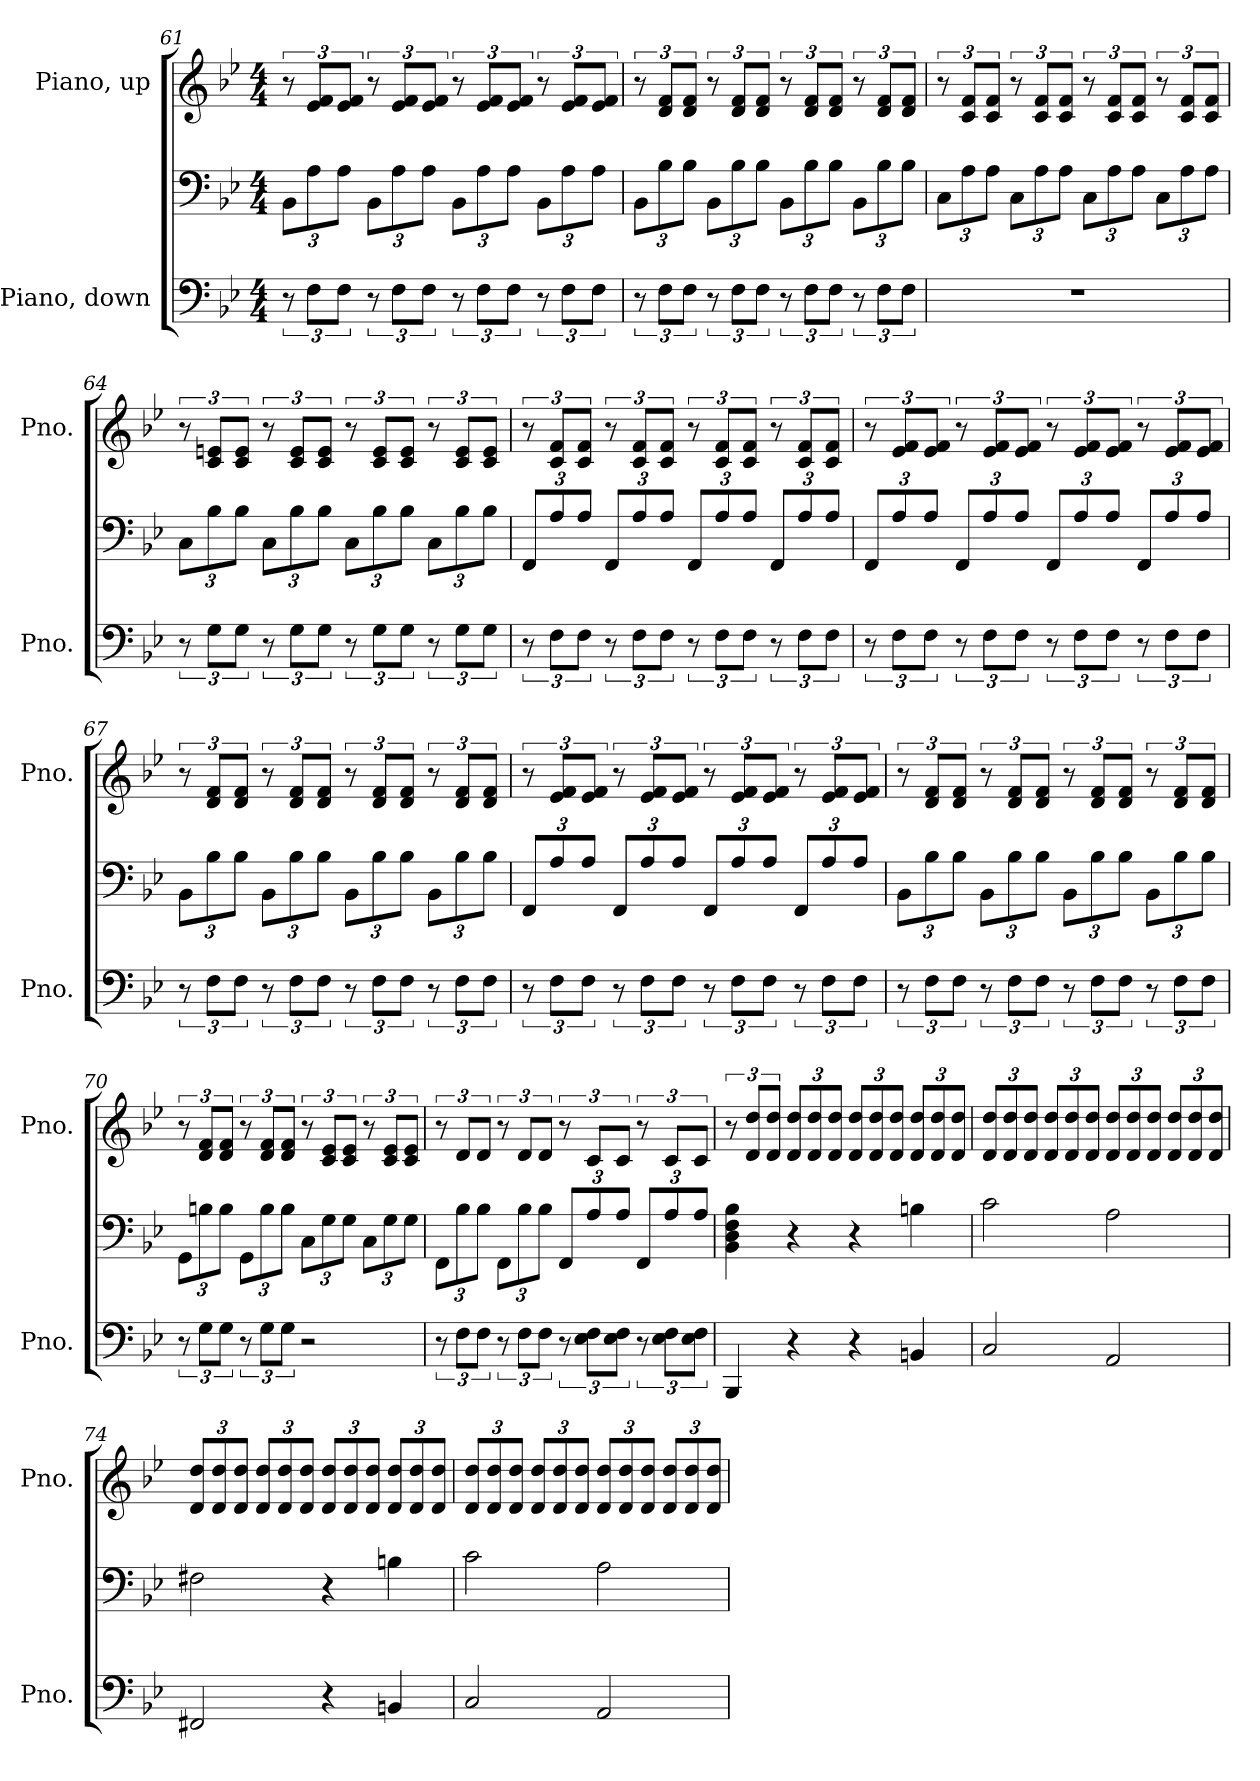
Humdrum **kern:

**kern	**kern	**kern
*part2	*part2	*part1
*staff3	*staff2	*staff1
*I"Piano, down	*	*I"Piano, up
*I'Pno.	*	*I'Pno.
!!LO:LB:g=z
*clefF4	*clefF4	*clefG2
*k[b-e-]	*k[b-e-]	*k[b-e-]
*M4/4	*M4/4	*M4/4
*	*Xbrackettup	*
=61	=61	=61
12r	12BB-\L	12r
12F\L	12A\	12e-/ 12f/L
12F\J	12A\J	12e-/ 12f/J
12r	12BB-\L	12r
12F\L	12A\	12e-/ 12f/L
12F\J	12A\J	12e-/ 12f/J
12r	12BB-\L	12r
12F\L	12A\	12e-/ 12f/L
12F\J	12A\J	12e-/ 12f/J
12r	12BB-\L	12r
12F\L	12A\	12e-/ 12f/L
12F\J	12A\J	12e-/ 12f/J
=62	=62	=62
12r	12BB-\L	12r
12F\L	12B-\	12d/ 12f/L
12F\J	12B-\J	12d/ 12f/J
12r	12BB-\L	12r
12F\L	12B-\	12d/ 12f/L
12F\J	12B-\J	12d/ 12f/J
12r	12BB-\L	12r
12F\L	12B-\	12d/ 12f/L
12F\J	12B-\J	12d/ 12f/J
12r	12BB-\L	12r
12F\L	12B-\	12d/ 12f/L
12F\J	12B-\J	12d/ 12f/J
=63	=63	=63
1r	12C\L	12r
.	12A\	12c/ 12f/L
.	12A\J	12c/ 12f/J
.	12C\L	12r
.	12A\	12c/ 12f/L
.	12A\J	12c/ 12f/J
.	12C\L	12r
.	12A\	12c/ 12f/L
.	12A\J	12c/ 12f/J
.	12C\L	12r
.	12A\	12c/ 12f/L
.	12A\J	12c/ 12f/J
!!LO:LB:g=z
=64	=64	=64
12r	12C\L	12r
12G\L	12B-\	12c/ 12en/L
12G\J	12B-\J	12c/ 12e/J
12r	12C\L	12r
12G\L	12B-\	12c/ 12e/L
12G\J	12B-\J	12c/ 12e/J
12r	12C\L	12r
12G\L	12B-\	12c/ 12e/L
12G\J	12B-\J	12c/ 12e/J
12r	12C\L	12r
12G\L	12B-\	12c/ 12e/L
12G\J	12B-\J	12c/ 12e/J
=65	=65	=65
12r	12FF/L	12r
12F\L	12A/	12c/ 12f/L
12F\J	12A/J	12c/ 12f/J
12r	12FF/L	12r
12F\L	12A/	12c/ 12f/L
12F\J	12A/J	12c/ 12f/J
12r	12FF/L	12r
12F\L	12A/	12c/ 12f/L
12F\J	12A/J	12c/ 12f/J
12r	12FF/L	12r
12F\L	12A/	12c/ 12f/L
12F\J	12A/J	12c/ 12f/J
!!LO:PB:g=z
=66	=66	=66
12r	12FF/L	12r
12F\L	12A/	12e-/ 12f/L
12F\J	12A/J	12e-/ 12f/J
12r	12FF/L	12r
12F\L	12A/	12e-/ 12f/L
12F\J	12A/J	12e-/ 12f/J
12r	12FF/L	12r
12F\L	12A/	12e-/ 12f/L
12F\J	12A/J	12e-/ 12f/J
12r	12FF/L	12r
12F\L	12A/	12e-/ 12f/L
12F\J	12A/J	12e-/ 12f/J
=67	=67	=67
12r	12BB-\L	12r
12F\L	12B-\	12d/ 12f/L
12F\J	12B-\J	12d/ 12f/J
12r	12BB-\L	12r
12F\L	12B-\	12d/ 12f/L
12F\J	12B-\J	12d/ 12f/J
12r	12BB-\L	12r
12F\L	12B-\	12d/ 12f/L
12F\J	12B-\J	12d/ 12f/J
12r	12BB-\L	12r
12F\L	12B-\	12d/ 12f/L
12F\J	12B-\J	12d/ 12f/J
!!LO:LB:g=z
=68	=68	=68
12r	12FF/L	12r
12F\L	12A/	12e-/ 12f/L
12F\J	12A/J	12e-/ 12f/J
12r	12FF/L	12r
12F\L	12A/	12e-/ 12f/L
12F\J	12A/J	12e-/ 12f/J
12r	12FF/L	12r
12F\L	12A/	12e-/ 12f/L
12F\J	12A/J	12e-/ 12f/J
12r	12FF/L	12r
12F\L	12A/	12e-/ 12f/L
12F\J	12A/J	12e-/ 12f/J
=69	=69	=69
12r	12BB-\L	12r
12F\L	12B-\	12d/ 12f/L
12F\J	12B-\J	12d/ 12f/J
12r	12BB-\L	12r
12F\L	12B-\	12d/ 12f/L
12F\J	12B-\J	12d/ 12f/J
12r	12BB-\L	12r
12F\L	12B-\	12d/ 12f/L
12F\J	12B-\J	12d/ 12f/J
12r	12BB-\L	12r
12F\L	12B-\	12d/ 12f/L
12F\J	12B-\J	12d/ 12f/J
=70	=70	=70
12r	12GG\L	12r
12G\L	12Bn\	12d/ 12f/L
12G\J	12B\J	12d/ 12f/J
12r	12GG\L	12r
12G\L	12B\	12d/ 12f/L
12G\J	12B\J	12d/ 12f/J
2r	12C\L	12r
.	12G\	12c/ 12e-/L
.	12G\J	12c/ 12e-/J
.	12C\L	12r
.	12G\	12c/ 12e-/L
.	12G\J	12c/ 12e-/J
!!LO:LB:g=z
=71	=71	=71
12r	12FF\L	12r
12F\L	12B-\	12d/L
12F\J	12B-\J	12d/J
12r	12FF\L	12r
12F\L	12B-\	12d/L
12F\J	12B-\J	12d/J
12r	12FF/L	12r
12E-\ 12F\L	12A/	12c/L
12E-\ 12F\J	12A/J	12c/J
12r	12FF/L	12r
12E-\ 12F\L	12A/	12c/L
12E-\ 12F\J	12A/J	12c/J
=72	=72	=72
4BBB-/	4BB-\ 4D\ 4F\ 4B-\	12r
.	.	12d/ 12dd/L
.	.	12d/ 12dd/J
*	*	*Xbrackettup
4r	4r	12d/ 12dd/L
.	.	12d/ 12dd/
.	.	12d/ 12dd/J
4r	4r	12d/ 12dd/L
.	.	12d/ 12dd/
.	.	12d/ 12dd/J
4BBn/	4Bn\	12d/ 12dd/L
.	.	12d/ 12dd/
.	.	12d/ 12dd/J
=73	=73	=73
2C/	2c\	12d/ 12dd/L
.	.	12d/ 12dd/
.	.	12d/ 12dd/J
.	.	12d/ 12dd/L
.	.	12d/ 12dd/
.	.	12d/ 12dd/J
2AA/	2A\	12d/ 12dd/L
.	.	12d/ 12dd/
.	.	12d/ 12dd/J
.	.	12d/ 12dd/L
.	.	12d/ 12dd/
.	.	12d/ 12dd/J
!!LO:LB:g=z
=74	=74	=74
2FF#X/	2F#X\	12d/ 12dd/L
.	.	12d/ 12dd/
.	.	12d/ 12dd/J
.	.	12d/ 12dd/L
.	.	12d/ 12dd/
.	.	12d/ 12dd/J
4r	4r	12d/ 12dd/L
.	.	12d/ 12dd/
.	.	12d/ 12dd/J
4BBn/	4Bn\	12d/ 12dd/L
.	.	12d/ 12dd/
.	.	12d/ 12dd/J
=75	=75	=75
2C/	2c\	12d/ 12dd/L
.	.	12d/ 12dd/
.	.	12d/ 12dd/J
.	.	12d/ 12dd/L
.	.	12d/ 12dd/
.	.	12d/ 12dd/J
2AA/	2A\	12d/ 12dd/L
.	.	12d/ 12dd/
.	.	12d/ 12dd/J
.	.	12d/ 12dd/L
.	.	12d/ 12dd/
.	.	12d/ 12dd/J
=	=	=
*-	*-	*-
